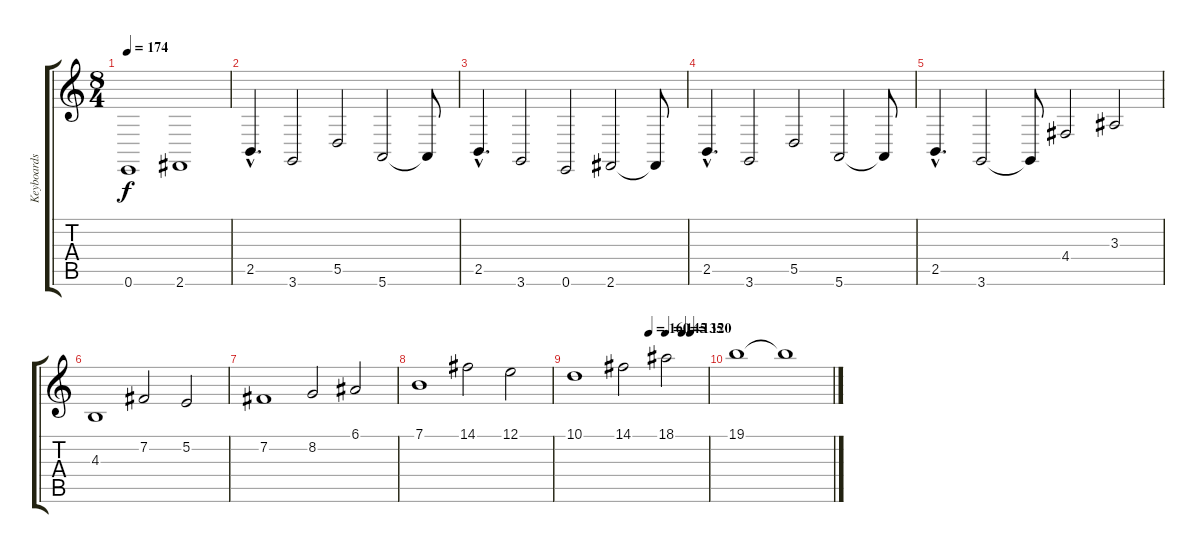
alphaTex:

\track ("Keyboards 2" "Keyboards ") {instrument stringensemble1}
\staff {score tabs}
\tuning (E4 B3 G3 D3 A2 E2) {hide}
\ts (8 4)
\tempo 174
\clef g2
\ks c
0.6.1{dy f} 2.6.1 |
2.5{hac}.4{d} 3.6.2 5.5.2 5.6.2 5.6{t}.8 |
2.5{hac}.4{d} 3.6.2 0.6.2 2.6.2 2.6{t}.8 |
2.5{hac}.4{d} 3.6.2 5.5.2 5.6.2 5.6{t}.8 |
2.5{hac}.4{d} 3.6.2 3.6{t}.8 4.4.2 3.3.2 |
4.3.1 7.2.2 5.2.2 |
7.2.1 8.2.2 6.1.2 |
7.1.1 14.1.2 12.1.2 |
\tempo (160 0.5625)
\tempo (145 0.6875)
\tempo (135 0.8125)
\tempo (120 0.875)
10.1.1 14.1.2 18.1.2 |
19.1.1 19.1{t}.1
